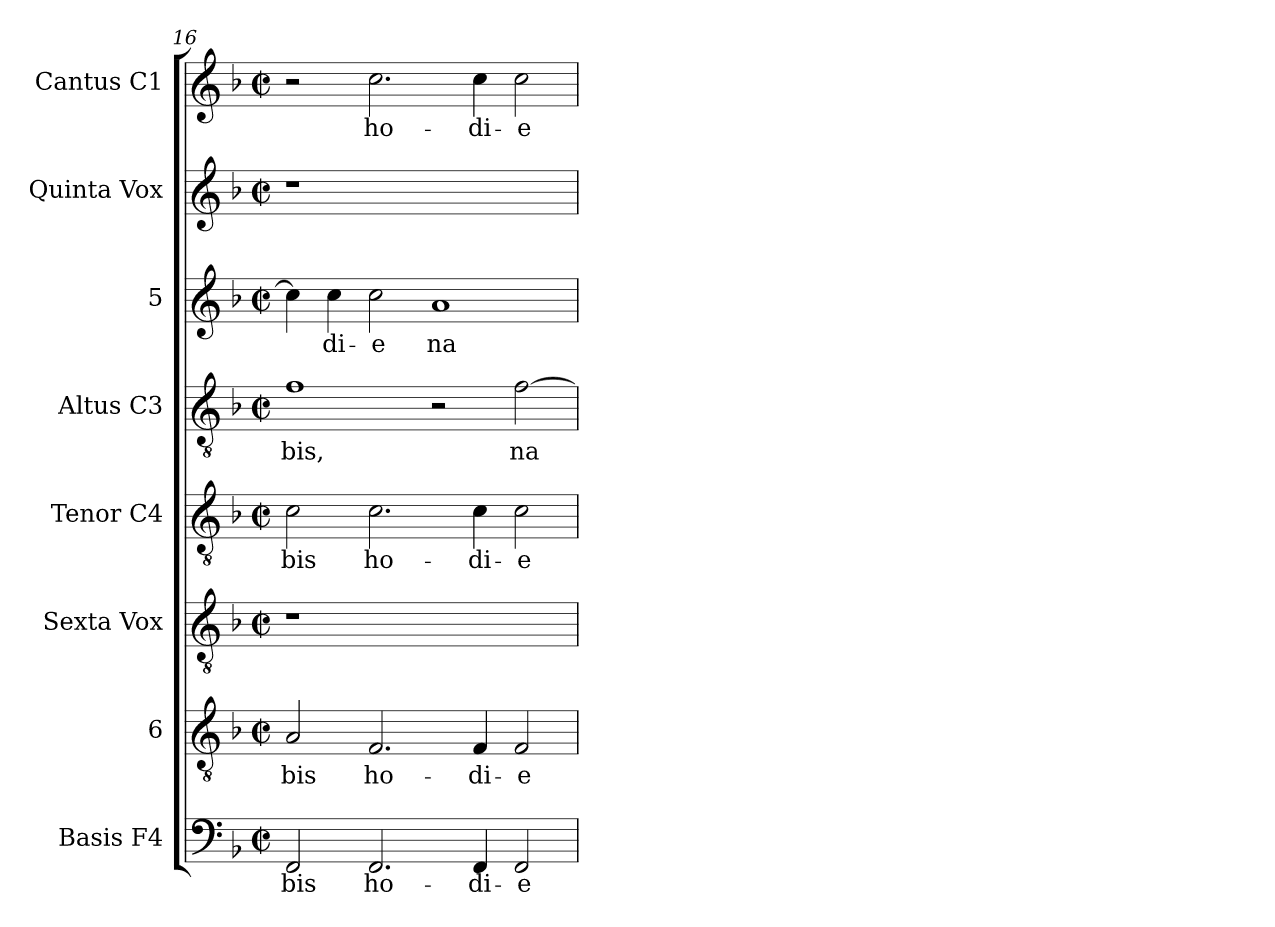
**kern	**text	**kern	**text	**kern	**kern	**text	**kern	**text	**kern	**text	**kern	**kern	**text
*part8	*part8	*part7	*part7	*part6	*part5	*part5	*part4	*part4	*part3	*part3	*part2	*part1	*part1
*staff8	*staff8	*staff7	*staff7	*staff6	*staff5	*staff5	*staff4	*staff4	*staff3	*staff3	*staff2	*staff1	*staff1
*I"Basis  F4	*	*I"6	*	*I"Sexta  Vox	*I"Tenor  C4	*	*I"Altus  C3	*	*I"5	*	*I"Quinta  Vox	*I"Cantus  C1	*
*I'B	*	*	*	*	*I'T	*	*I'A	*	*	*	*	*I'C	*
!!LO:PB:g=z
*clefF4	*	*clefGv2	*	*clefGv2	*clefGv2	*	*clefGv2	*	*clefG2	*	*clefG2	*clefG2	*
*k[b-]	*	*k[b-]	*	*k[b-]	*k[b-]	*	*k[b-]	*	*k[b-]	*	*k[b-]	*k[b-]	*
*F:	*	*F:	*	*F:	*F:	*	*F:	*	*F:	*	*F:	*F:	*
*M2/2	*	*M2/2	*	*M2/2	*M2/2	*	*M2/2	*	*M2/2	*	*M2/2	*M2/2	*
*met(c|)	*	*met(c|)	*	*met(c|)	*met(c|)	*	*met(c|)	*	*met(c|)	*	*met(c|)	*met(c|)	*
=16	=16	=16	=16	=16	=16	=16	=16	=16	=16	=16	=16	=16	=16
!	!LO:LY:b:cj	!	!LO:LY:b:cj	!	!	!LO:LY:b:cj	!	!LO:LY:b:cj	!	!LO:LY:b:cj	!	!	!
2FF/	-bis	2A/	-bis	1r	2c\	-bis	1f	-bis,	4cc\]	--	1r	2r	.
!	!	!	!	!	!	!	!	!	!	!LO:LY:b:cj	!	!	!
.	.	.	.	.	.	.	.	.	4cc\	-di-	.	.	.
!	!LO:LY:b:cj	!	!LO:LY:b:cj	!	!	!LO:LY:b:cj	!	!	!	!LO:LY:b:cj	!	!	!LO:LY:b:cj
2.FF/	ho-	2.F/	ho-	.	2.c\	ho-	.	.	2cc\	-e	.	2.cc\	ho-
!	!	!	!	!	!	!	!	!	!	!LO:LY:b:cj	!	!	!
.	.	.	.	1ryy	.	.	2r	.	1a	na-	1ryy	.	.
!	!LO:LY:b:cj	!	!LO:LY:b:cj	!	!	!LO:LY:b:cj	!	!	!	!	!	!	!LO:LY:b:cj
4FF/	-di-	4F/	-di-	.	4c\	-di-	.	.	.	.	.	4cc\	-di-
!	!LO:LY:b:cj	!	!LO:LY:b:cj	!	!	!LO:LY:b:cj	!	!LO:LY:b:cj	!	!	!	!	!LO:LY:b:cj
2FF/	-e	2F/	-e	.	2c\	-e	[>2f\	na-	.	.	.	2cc\	-e
=	=	=	=	=	=	=	=	=	=	=	=	=	=
*-	*-	*-	*-	*-	*-	*-	*-	*-	*-	*-	*-	*-	*-
